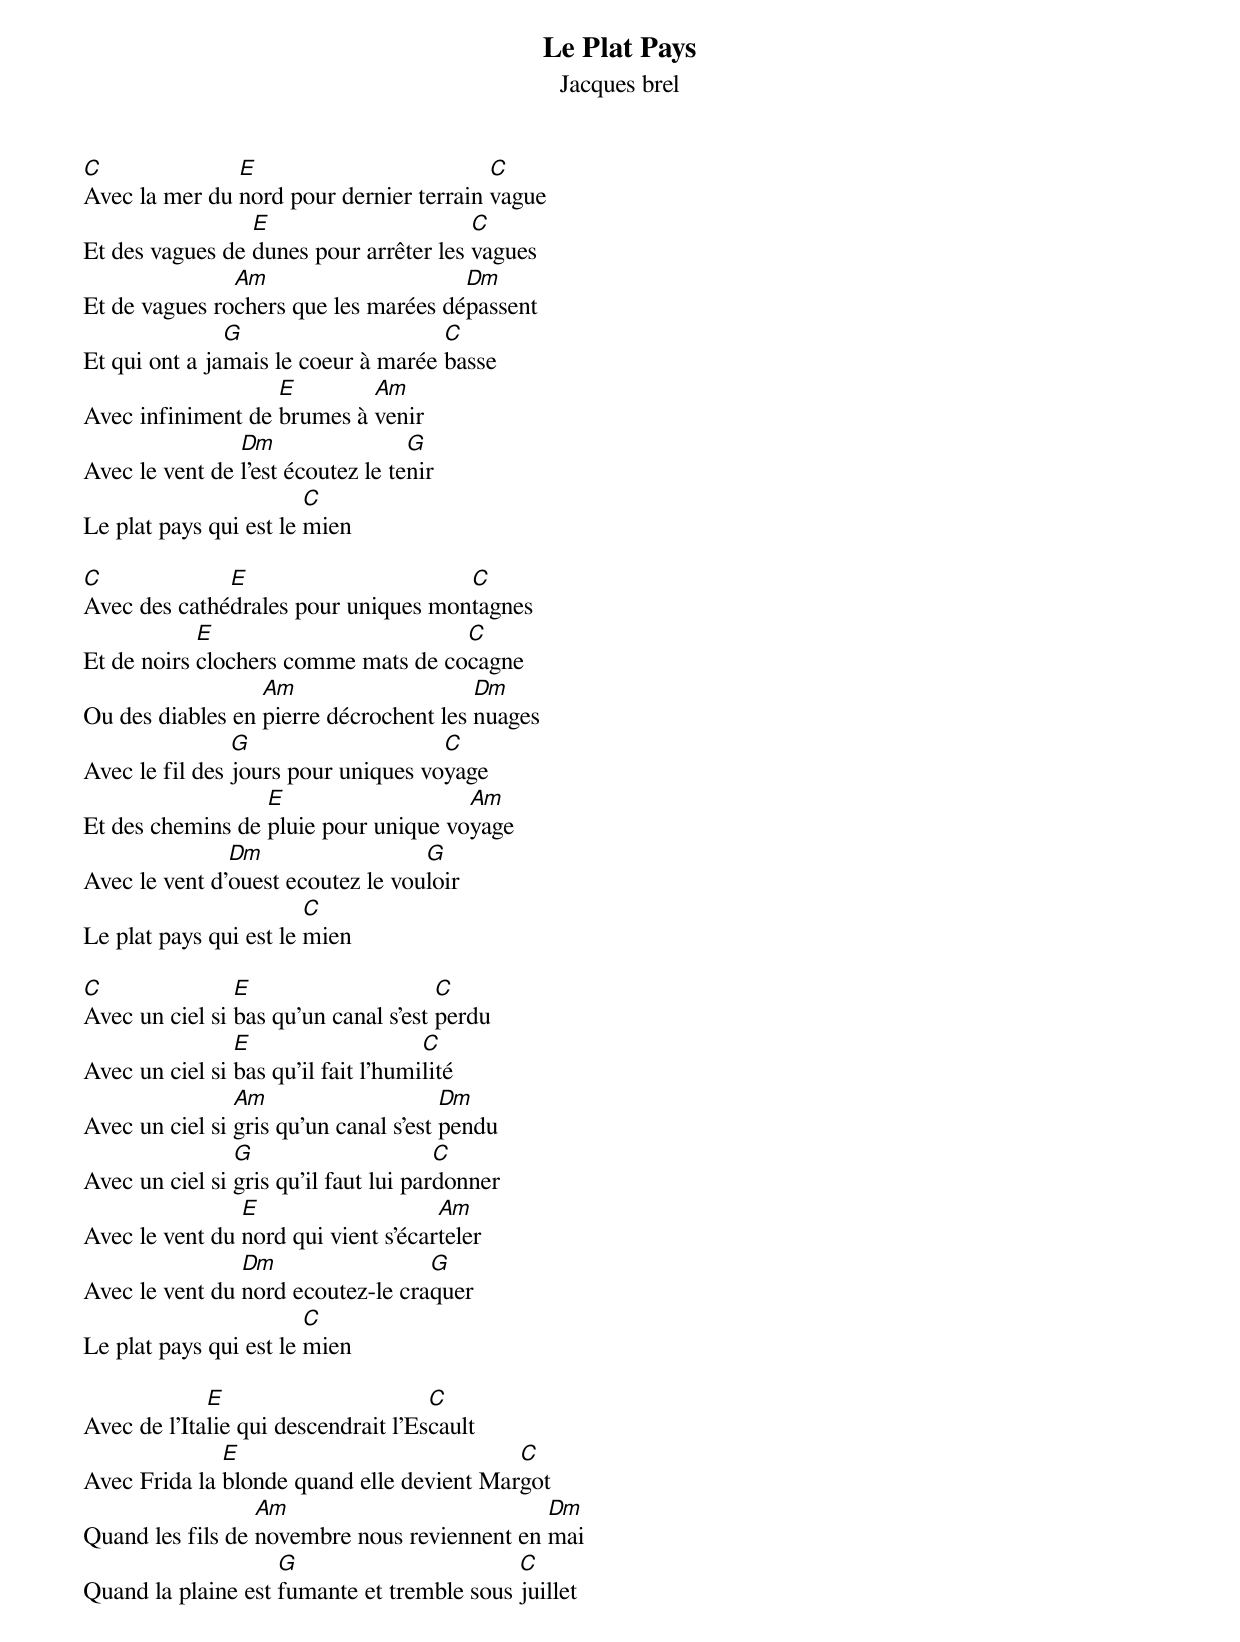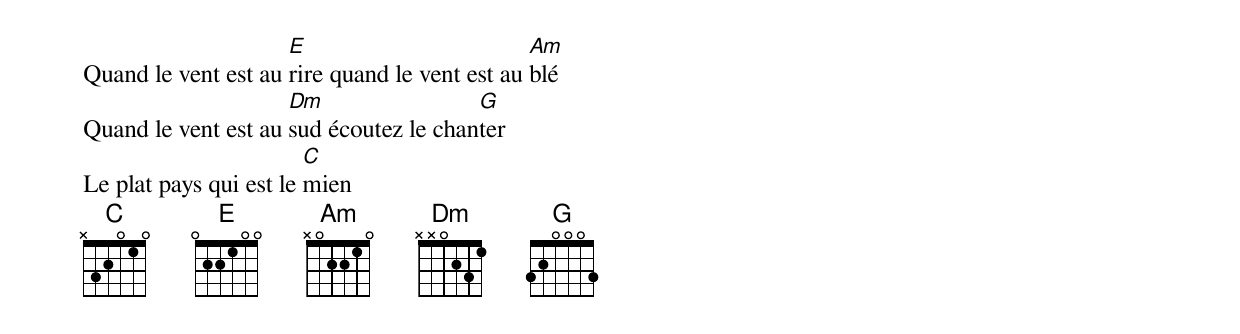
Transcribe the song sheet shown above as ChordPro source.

{title:Le Plat Pays}
{subtitle: Jacques brel}

[C]Avec la mer du [E]nord pour dernier terrain [C]vague
Et des vagues de [E]dunes pour arrêter les [C]vagues
Et de vagues ro[Am]chers que les marées dé[Dm]passent
Et qui ont a ja[G]mais le coeur à marée [C]basse
Avec infiniment de [E]brumes à [Am]venir
Avec le vent de [Dm]l'est écoutez le te[G]nir
Le plat pays qui est le [C]mien

[C]Avec des cathé[E]drales pour uniques mon[C]tagnes
Et de noirs [E]clochers comme mats de co[C]cagne
Ou des diables en [Am]pierre décrochent les [Dm]nuages
Avec le fil des [G]jours pour uniques vo[C]yage
Et des chemins de [E]pluie pour unique vo[Am]yage
Avec le vent d'[Dm]ouest ecoutez le vou[G]loir
Le plat pays qui est le [C]mien

[C]Avec un ciel si [E]bas qu'un canal s'est [C]perdu
Avec un ciel si [E]bas qu'il fait l'humi[C]lité
Avec un ciel si [Am]gris qu'un canal s'est [Dm]pendu
Avec un ciel si [G]gris qu'il faut lui par[C]donner
Avec le vent du [E]nord qui vient s'écar[Am]teler
Avec le vent du [Dm]nord ecoutez-le cra[G]quer
Le plat pays qui est le [C]mien

Avec de l'Ita[E]lie qui descendrait l'Es[C]cault
Avec Frida la [E]blonde quand elle devient Mar[C]got
Quand les fils de [Am]novembre nous reviennent en [Dm]mai
Quand la plaine est [G]fumante et tremble sous [C]juillet
Quand le vent est au [E]rire quand le vent est au [Am]blé
Quand le vent est au [Dm]sud écoutez le chan[G]ter
Le plat pays qui est le [C]mien
